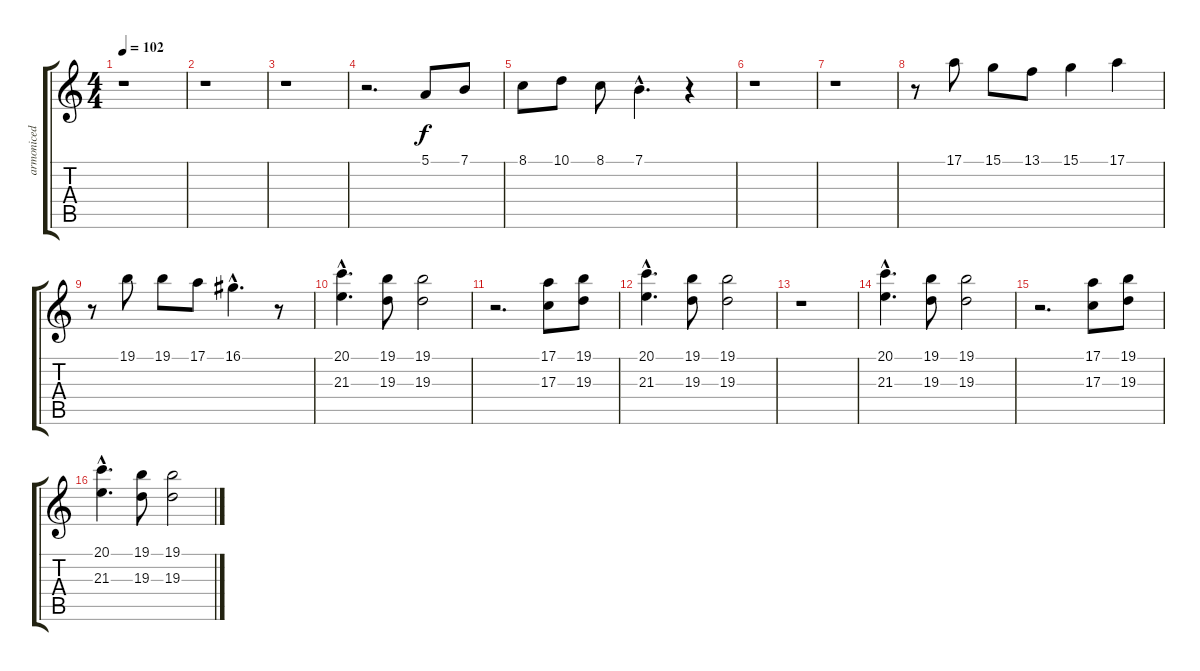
\track ("armoniced vocals" "armoniced ") {instrument oboe}
\staff {score tabs}
\tuning (E4 B3 G3 D3 A2 E2) {hide}
\ts (4 4)
\tempo 102
\clef g2
\ks c
r.1{dy f} |
r.1 |
r.1 |
r.2{d} 5.1.8 7.1.8 |
8.1.8 10.1.8 8.1.8 7.1{hac}.4{d} r.4 |
r.1 |
r.1 |
r.8 17.1.8 15.1.8 13.1.8 15.1.4 17.1.4 |
r.8 19.1.8 19.1.8 17.1.8 16.1{hac}.4{d} r.8 |
(20.1{hac} 21.3{hac}).4{d} (19.1 19.3).8 (19.1 19.3).2 |
r.2{d} (17.1 17.3).8 (19.1 19.3).8 |
(20.1{hac} 21.3{hac}).4{d} (19.1 19.3).8 (19.1 19.3).2 |
r.1 |
(20.1{hac} 21.3{hac}).4{d} (19.1 19.3).8 (19.1 19.3).2 |
r.2{d} (17.1 17.3).8 (19.1 19.3).8 |
(20.1{hac} 21.3{hac}).4{d} (19.1 19.3).8 (19.1 19.3).2
